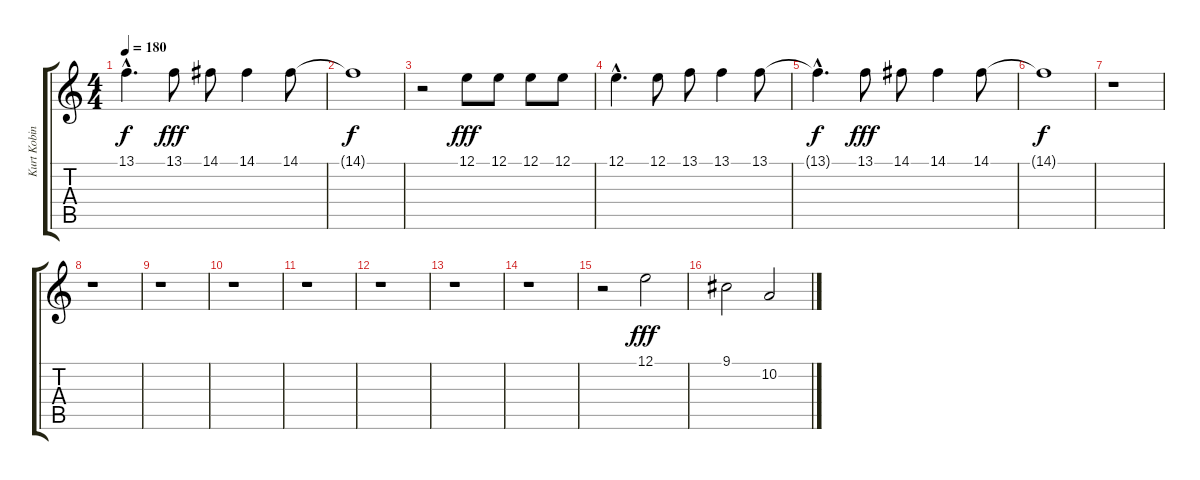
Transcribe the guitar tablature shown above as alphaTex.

\track ("Kurt Kobin - Vocals" "Kurt Kobin") {instrument sopranosax}
\staff {score tabs}
\tuning (E4 B3 G3 D3 A2 E2) {hide}
\ts (4 4)
\tempo 180
\clef g2
\ks c
13.1{hac t}.4{d dy f} 13.1.8{dy fff} 14.1.8 14.1.4 14.1.8 |
14.1{t}.1{dy f} |
r.2 12.1.8{dy fff} 12.1.8 12.1.8 12.1.8 |
12.1{hac}.4{d} 12.1.8 13.1.8 13.1.4 13.1.8 |
13.1{hac t}.4{d dy f} 13.1.8{dy fff} 14.1.8 14.1.4 14.1.8 |
14.1{t}.1{dy f} |
r.1 |
r.1 |
r.1 |
r.1 |
r.1 |
r.1 |
r.1 |
r.1 |
r.2 12.1.2{dy fff} |
9.1.2 10.2.2
